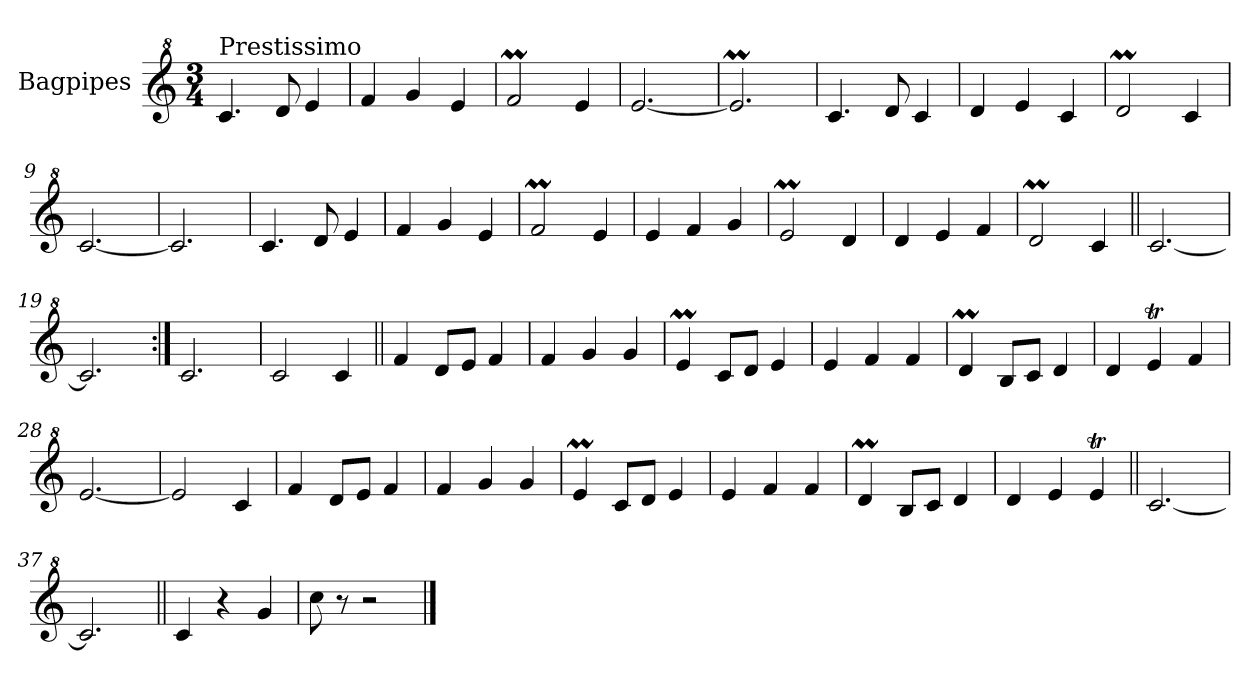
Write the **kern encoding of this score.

**kern
*part1
*staff1
*I"Bagpipes
*I'Bag
*clefG^2
*k[]
*C:
*M3/4
=1
!LO:TX:a:t=Prestissimo
4.cc/
8dd/
4ee/
=2
4ff/
4gg/
4ee/
=3
2ffM/
4ee/
=4
[2.ee/
=5
2.eem/]
=6
4.cc/
8dd/
4cc/
=7
4dd/
4ee/
4cc/
=8
2ddM/
4cc/
=9
[2.cc/
=10
2.cc/]
=11
4.cc/
8dd/
4ee/
=12
4ff/
4gg/
4ee/
=13
2ffM/
4ee/
!!LO:LB:g=z
=14
4ee/
4ff/
4gg/
=15
2eem/
4dd/
=16
4dd/
4ee/
4ff/
=17
2ddM/
4cc/
=18||
[2.cc/
=19
2.cc/]
=20:|!
2.cc/
=21
2cc/
4cc/
=22||
4ff/
8dd/L
8ee/J
4ff/
=23
4ff/
4gg/
4gg/
=24
4eem/
8cc/L
8dd/J
4ee/
=25
4ee/
4ff/
4ff/
!!LO:LB:g=z
=26
4ddM/
8b/L
8cc/J
4dd/
=27
4dd/
4eet/
4ff/
=28
[2.ee/
=29
2ee/]
4cc/
=30
4ff/
8dd/L
8ee/J
4ff/
=31
4ff/
4gg/
4gg/
=32
4eem/
8cc/L
8dd/J
4ee/
=33
4ee/
4ff/
4ff/
=34
4ddM/
8b/L
8cc/J
4dd/
=35
4dd/
4ee/
4eet/
=36||
[2.cc/
!!LO:LB:g=z
=37
2.cc/]
=38||
4cc/
4r
4gg/
=39
8ccc\
8r
2r
==
*-
